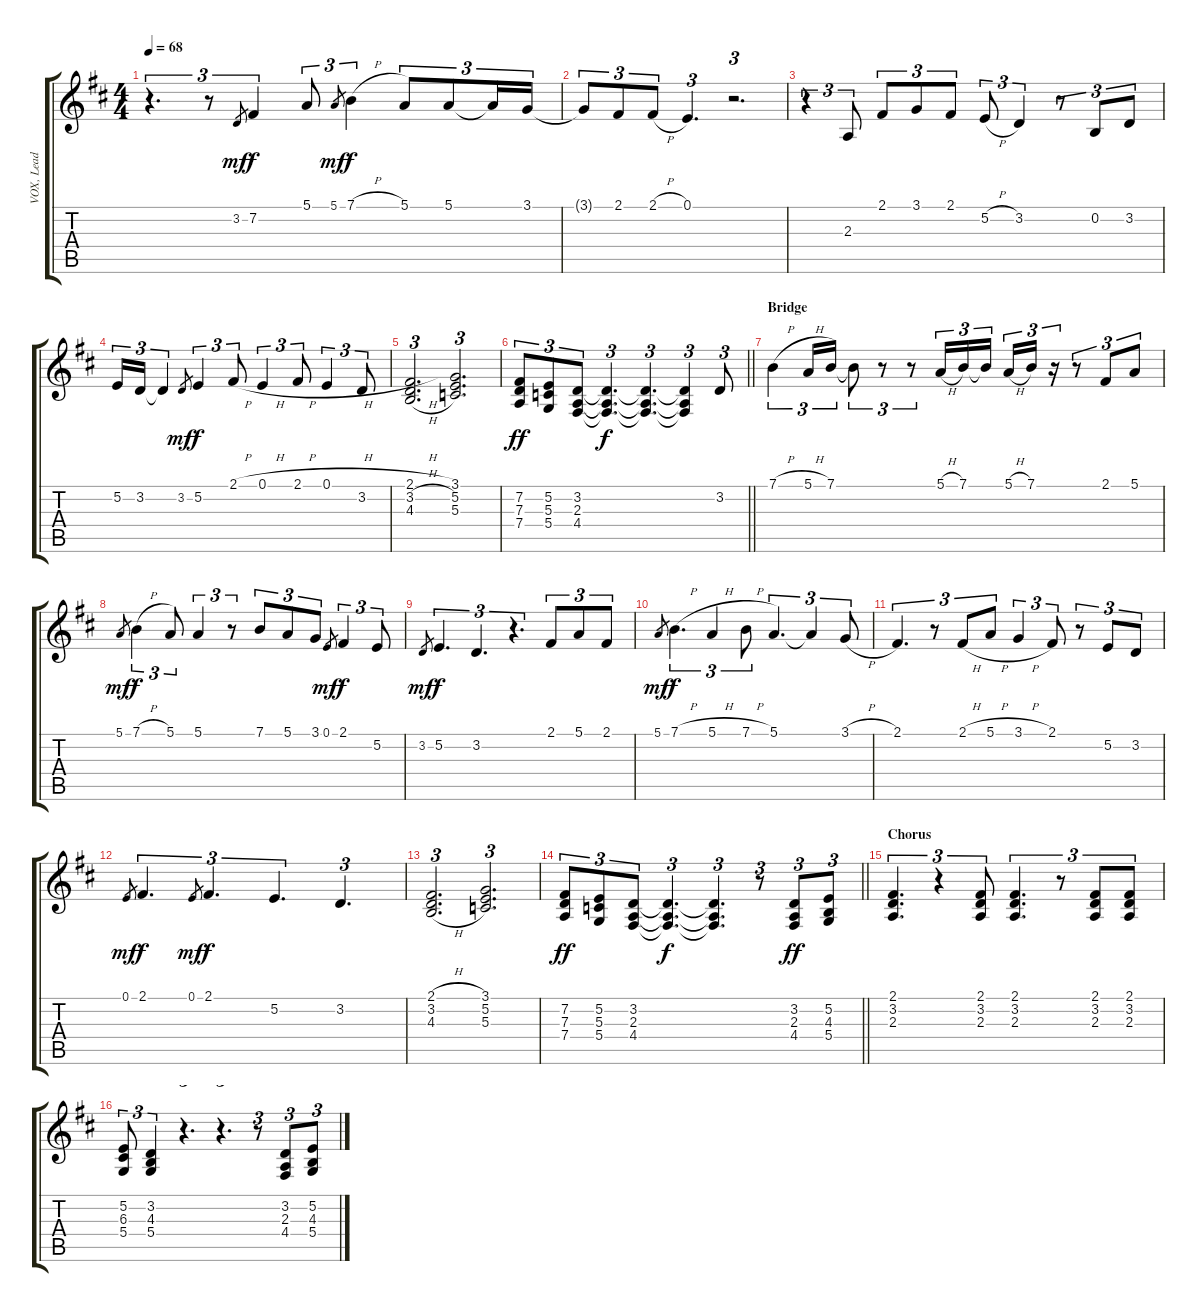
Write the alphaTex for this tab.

\track ("VOX, Lead" "VOX, Lead") {instrument synthvoice}
\staff {score tabs}
\tuning (E4 B3 G3 D3 A2 E2) {hide}
\ts (4 4)
\tempo 68
\clef g2
\ks d
r.4{d tu (3 2) dy f} r.8{tu (3 2)} 3.2.8{gr dy mf} 7.2.4{tu (3 2) dy f} 5.1.8{tu (3 2)} 5.1.8{gr dy mf} 7.1{h}.4{tu (3 2) dy f} 5.1.8{tu (3 2)} 5.1.8{tu (3 2)} 5.1{t}.16{tu (3 2)} 3.1.16{tu (3 2)} |
3.1{t}.8{tu (3 2)} 2.1.8{tu (3 2)} 2.1{h}.8{tu (3 2)} 0.1.4{d tu (3 2)} r.2{d tu (3 2)} |
r.4{tu (3 2)} 2.3.8{tu (3 2)} 2.1.8{tu (3 2)} 3.1.8{tu (3 2)} 2.1.8{tu (3 2)} 5.2{h}.8{tu (3 2)} 3.2.4{tu (3 2)} r.8{tu (3 2)} 0.2.8{tu (3 2)} 3.2.8{tu (3 2)} |
5.2.16{tu (3 2)} 3.2.16{tu (3 2)} 3.2{t}.4{tu (3 2)} 3.2.8{gr dy mf} 5.2.4{tu (3 2) dy f} 2.1{h}.8{tu (3 2)} 0.1{h}.4{tu (3 2)} 2.1{h}.8{tu (3 2)} 0.1{h}.4{tu (3 2)} 3.2.8{tu (3 2)} |
(2.1{h} 3.2{h} 4.3{h}).2{d tu (3 2)} (3.1 5.2 5.3).2{d tu (3 2)} |
\barLineRight lightlight
(7.2 7.3 7.4).8{tu (3 2) dy ff} (5.2 5.3 5.4).8{tu (3 2)} (3.2 2.3 4.4).8{tu (3 2)} (3.2{t} 2.3{t} 4.4{t}).4{d tu (3 2) dy f} (3.2{t} 2.3{t} 4.4{t}).4{d tu (3 2)} (3.2{t} 2.3{t} 4.4{t}).4{tu (3 2)} 3.2.8{tu (3 2)} |
\section ("" "Bridge")
7.1{h}.4{tu (3 2)} 5.1{h}.16{tu (3 2)} 7.1.16{tu (3 2)} 7.1{t}.8{tu (3 2)} r.8{tu (3 2)} r.8{tu (3 2)} 5.1{h}.16{tu (3 2)} 7.1.16{tu (3 2)} 7.1{t}.16{tu (3 2) beam splitsecondary} 5.1{h}.16{tu (3 2)} 7.1.16{tu (3 2)} r.16{tu (3 2)} r.8{tu (3 2)} 2.1.8{tu (3 2)} 5.1.8{tu (3 2)} |
5.1.8{gr dy mf} 7.1{h}.4{tu (3 2) dy f} 5.1.8{tu (3 2)} 5.1.4{tu (3 2)} r.8{tu (3 2)} 7.1.8{tu (3 2)} 5.1.8{tu (3 2)} 3.1.8{tu (3 2)} 0.1.8{gr dy mf} 2.1.4{tu (3 2) dy f} 5.2.8{tu (3 2)} |
3.2.8{gr dy mf} 5.2.4{d tu (3 2) dy f} 3.2.4{d tu (3 2)} r.4{d tu (3 2)} 2.1.8{tu (3 2)} 5.1.8{tu (3 2)} 2.1.8{tu (3 2)} |
5.1.8{gr dy mf} 7.1{h}.4{d tu (3 2) dy f} 5.1{h}.4{tu (3 2)} 7.1{h}.8{tu (3 2)} 5.1.4{d tu (3 2)} 5.1{t}.4{tu (3 2)} 3.1{h}.8{tu (3 2)} |
2.1.4{d tu (3 2)} r.8{tu (3 2)} 2.1{h}.8{tu (3 2)} 5.1{h}.8{tu (3 2)} 3.1{h}.4{tu (3 2)} 2.1.8{tu (3 2)} r.8{tu (3 2)} 5.2.8{tu (3 2)} 3.2.8{tu (3 2)} |
0.1.8{gr dy mf} 2.1.4{d tu (3 2) dy f} 0.1.8{gr dy mf} 2.1.4{d tu (3 2) dy f} 5.2.4{d tu (3 2)} 3.2.4{d tu (3 2)} |
(2.1{h} 3.2{h} 4.3{h}).2{d tu (3 2)} (3.1 5.2 5.3).2{d tu (3 2)} |
\barLineRight lightlight
(7.2 7.3 7.4).8{tu (3 2) dy ff} (5.2 5.3 5.4).8{tu (3 2)} (3.2 2.3 4.4).8{tu (3 2)} (3.2{t} 2.3{t} 4.4{t}).4{d tu (3 2) dy f} (3.2{t} 2.3{t} 4.4{t}).4{d tu (3 2)} r.8{tu (3 2)} (3.2 2.3 4.4).8{tu (3 2) dy ff} (5.2 4.3 5.4).8{tu (3 2)} |
\section ("" "Chorus")
(2.1 3.2 2.3).4{d tu (3 2)} r.4{tu (3 2)} (2.1 3.2 2.3).8{tu (3 2)} (2.1 3.2 2.3).4{d tu (3 2)} r.8{tu (3 2)} (2.1 3.2 2.3).8{tu (3 2)} (2.1 3.2 2.3).8{tu (3 2)} |
(5.2 6.3 5.4).8{tu (3 2)} (3.2 4.3 5.4).4{tu (3 2)} r.4{d tu (3 2)} r.4{d tu (3 2)} r.8{tu (3 2)} (3.2 2.3 4.4).8{tu (3 2)} (5.2 4.3 5.4).8{tu (3 2)}
